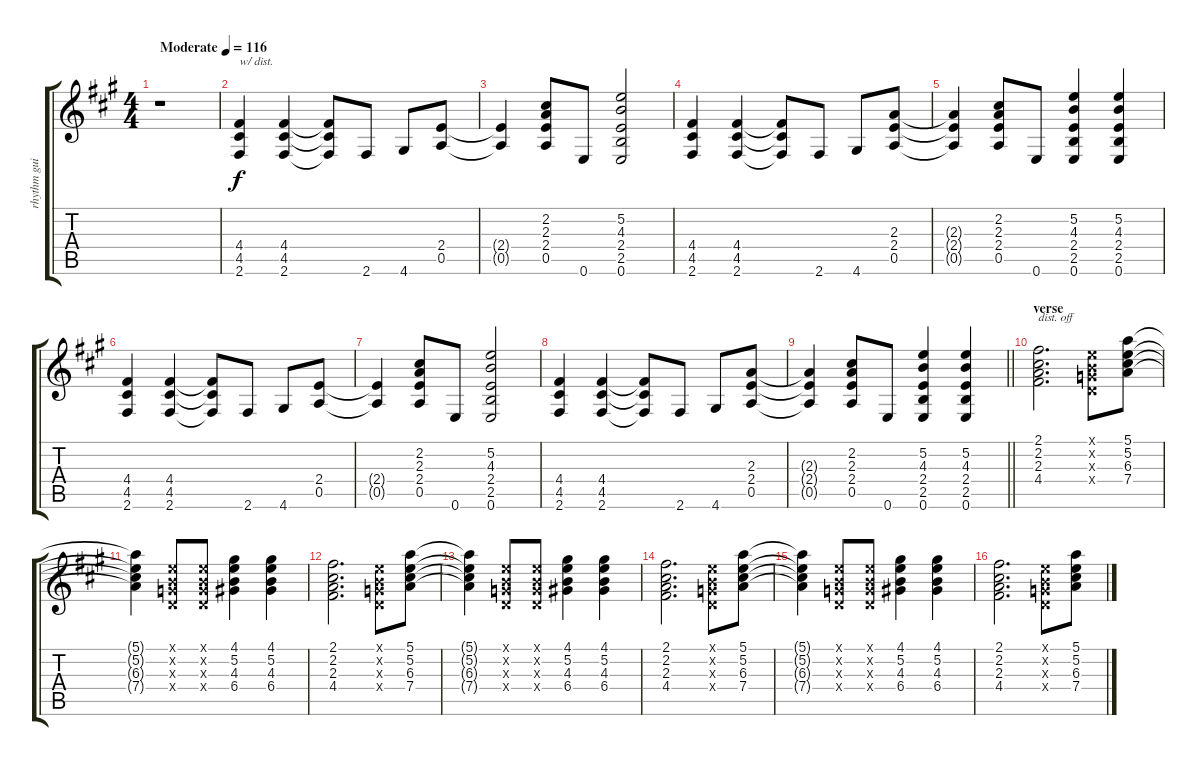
\track ("rhythm guitar" "rhythm gui") {instrument distortionguitar}
\staff {score tabs}
\tuning (E4 B3 G3 D3 A2 E2) {hide}
\ts (4 4)
\tempo (116 "Moderate")
\clef g2
\ks a
r.1{dy f instrument distortionguitar} |
(4.4 4.5 2.6).4{txt "w/ dist."} (4.4 4.5 2.6).4 (4.4{t} 4.5{t} 2.6{t}).8 2.6.8 4.6.8 (2.4 0.5).8 |
(2.4{t} 0.5{t}).4 (2.2 2.3 2.4 0.5).8 0.6.8 (5.2 4.3 2.4 2.5 0.6).2 |
(4.4 4.5 2.6).4 (4.4 4.5 2.6).4 (4.4{t} 4.5{t} 2.6{t}).8 2.6.8 4.6.8 (2.3 2.4 0.5).8 |
(2.3{t} 2.4{t} 0.5{t}).4 (2.2 2.3 2.4 0.5).8 0.6.8 (5.2 4.3 2.4 2.5 0.6).4 (5.2 4.3 2.4 2.5 0.6).4 |
(4.4 4.5 2.6).4 (4.4 4.5 2.6).4 (4.4{t} 4.5{t} 2.6{t}).8 2.6.8 4.6.8 (2.4 0.5).8 |
(2.4{t} 0.5{t}).4 (2.2 2.3 2.4 0.5).8 0.6.8 (5.2 4.3 2.4 2.5 0.6).2 |
(4.4 4.5 2.6).4 (4.4 4.5 2.6).4 (4.4{t} 4.5{t} 2.6{t}).8 2.6.8 4.6.8 (2.3 2.4 0.5).8 |
\barLineRight lightlight
(2.3{t} 2.4{t} 0.5{t}).4 (2.2 2.3 2.4 0.5).8 0.6.8 (5.2 4.3 2.4 2.5 0.6).4 (5.2 4.3 2.4 2.5 0.6).4 |
\section ("" "verse")
(2.1 2.2 2.3 4.4).2{d txt "dist. off" instrument electricguitarclean} (0.1{x} 0.2{x} 0.3{x} 0.4{x}).8 (5.1 5.2 6.3 7.4).8 |
(5.1{t} 5.2{t} 6.3{t} 7.4{t}).4 (0.1{x} 0.2{x} 0.3{x} 0.4{x}).8 (0.1{x} 0.2{x} 0.3{x} 0.4{x}).8 (4.1 5.2 4.3 6.4).4 (4.1 5.2 4.3 6.4).4 |
(2.1 2.2 2.3 4.4).2{d instrument electricguitarclean} (0.1{x} 0.2{x} 0.3{x} 0.4{x}).8 (5.1 5.2 6.3 7.4).8 |
(5.1{t} 5.2{t} 6.3{t} 7.4{t}).4 (0.1{x} 0.2{x} 0.3{x} 0.4{x}).8 (0.1{x} 0.2{x} 0.3{x} 0.4{x}).8 (4.1 5.2 4.3 6.4).4 (4.1 5.2 4.3 6.4).4 |
(2.1 2.2 2.3 4.4).2{d instrument electricguitarclean} (0.1{x} 0.2{x} 0.3{x} 0.4{x}).8 (5.1 5.2 6.3 7.4).8 |
(5.1{t} 5.2{t} 6.3{t} 7.4{t}).4 (0.1{x} 0.2{x} 0.3{x} 0.4{x}).8 (0.1{x} 0.2{x} 0.3{x} 0.4{x}).8 (4.1 5.2 4.3 6.4).4 (4.1 5.2 4.3 6.4).4 |
(2.1 2.2 2.3 4.4).2{d instrument electricguitarclean} (0.1{x} 0.2{x} 0.3{x} 0.4{x}).8 (5.1 5.2 6.3 7.4).8
